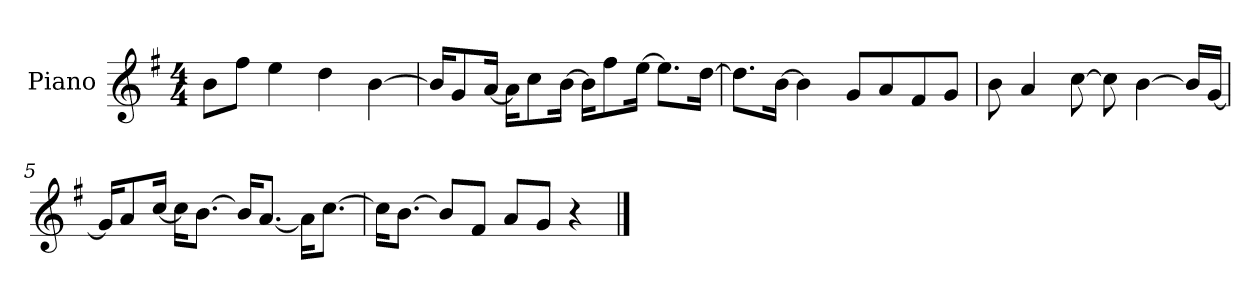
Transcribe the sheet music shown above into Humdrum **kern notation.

**kern
*part1
*staff1
*I"Piano
*I'P-no
*clefG2
*k[f#]
*M4/4
*MM90
=1
8b\L
8ff#\J
4ee\
4dd\
[4b\
=2
16b/KL]
8g/
[16a/Jk
16a\KL]
8cc\
[16b\Jk
16b\KL]
8ff#\
[16ee\Jk
8.ee\L]
[16dd\Jk
=3
8.dd\L]
[16b\Jk
4b\]
8g/L
8a/
8f#/
8g/J
=4
8b\
4a/
[8cc\
8cc\]
[4b\
16b/LL]
[16g/JJ
!!LO:LB:g=z
=5
16g/KL]
8a/
[16cc/Jk
16cc\KL]
[8.b\J
16b/KL]
[8.a/J
16a\KL]
[8.cc\J
=6
16cc\KL]
[8.b\J
8b/L]
8f#/J
8a/L
8g/J
4r
==
*-
